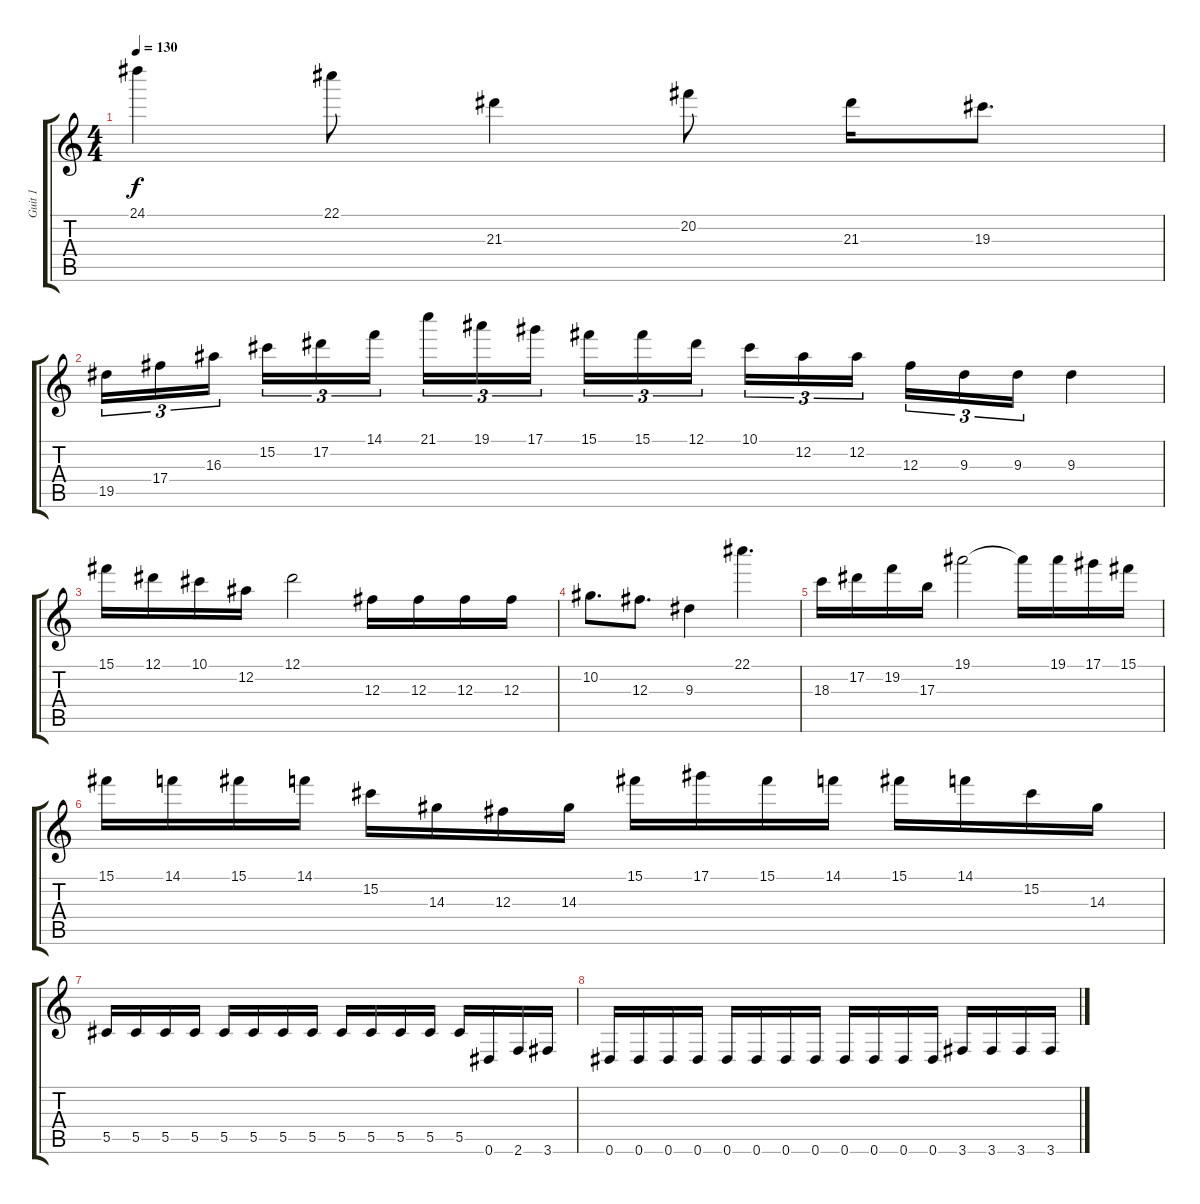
\track ("Guit 1" "Guit 1") {instrument distortionguitar}
\staff {score tabs}
\tuning (Eb4 Bb3 Gb3 Db3 Ab2 Eb2) {hide}
\ts (4 4)
\tempo 130
\clef g2
\ks c
24.1.4{dy f} 22.1.8 21.3.4 20.2.8 21.3.16 19.3.8{d} |
19.5.16{tu (3 2)} 17.4.16{tu (3 2)} 16.3.16{tu (3 2)} 15.2.16{tu (3 2)} 17.2.16{tu (3 2)} 14.1.16{tu (3 2)} 21.1.16{tu (3 2)} 19.1.16{tu (3 2)} 17.1.16{tu (3 2)} 15.1.16{tu (3 2)} 15.1.16{tu (3 2)} 12.1.16{tu (3 2)} 10.1.16{tu (3 2)} 12.2.16{tu (3 2)} 12.2.16{tu (3 2)} 12.3.16{tu (3 2)} 9.3.16{tu (3 2)} 9.3.16{tu (3 2)} 9.3.4 |
15.1.16 12.1.16 10.1.16 12.2.16 12.1.2 12.3.16 12.3.16 12.3.16 12.3.16 |
10.2.8{d} 12.3.8{d} 9.3.4 22.1.4{d} |
18.3.16 17.2.16 19.2.16 17.3.16 19.1.2 19.1{t}.16 19.1.16 17.1.16 15.1.16 |
15.1.16 14.1.16 15.1.16 14.1.16 15.2.16 14.3.16 12.3.16 14.3.16 15.1.16 17.1.16 15.1.16 14.1.16 15.1.16 14.1.16 15.2.16 14.3.16 |
5.5.16 5.5.16 5.5.16 5.5.16 5.5.16 5.5.16 5.5.16 5.5.16 5.5.16 5.5.16 5.5.16 5.5.16 5.5.16 0.6.16 2.6.16 3.6.16 |
0.6.16 0.6.16 0.6.16 0.6.16 0.6.16 0.6.16 0.6.16 0.6.16 0.6.16 0.6.16 0.6.16 0.6.16 3.6.16 3.6.16 3.6.16 3.6.16
